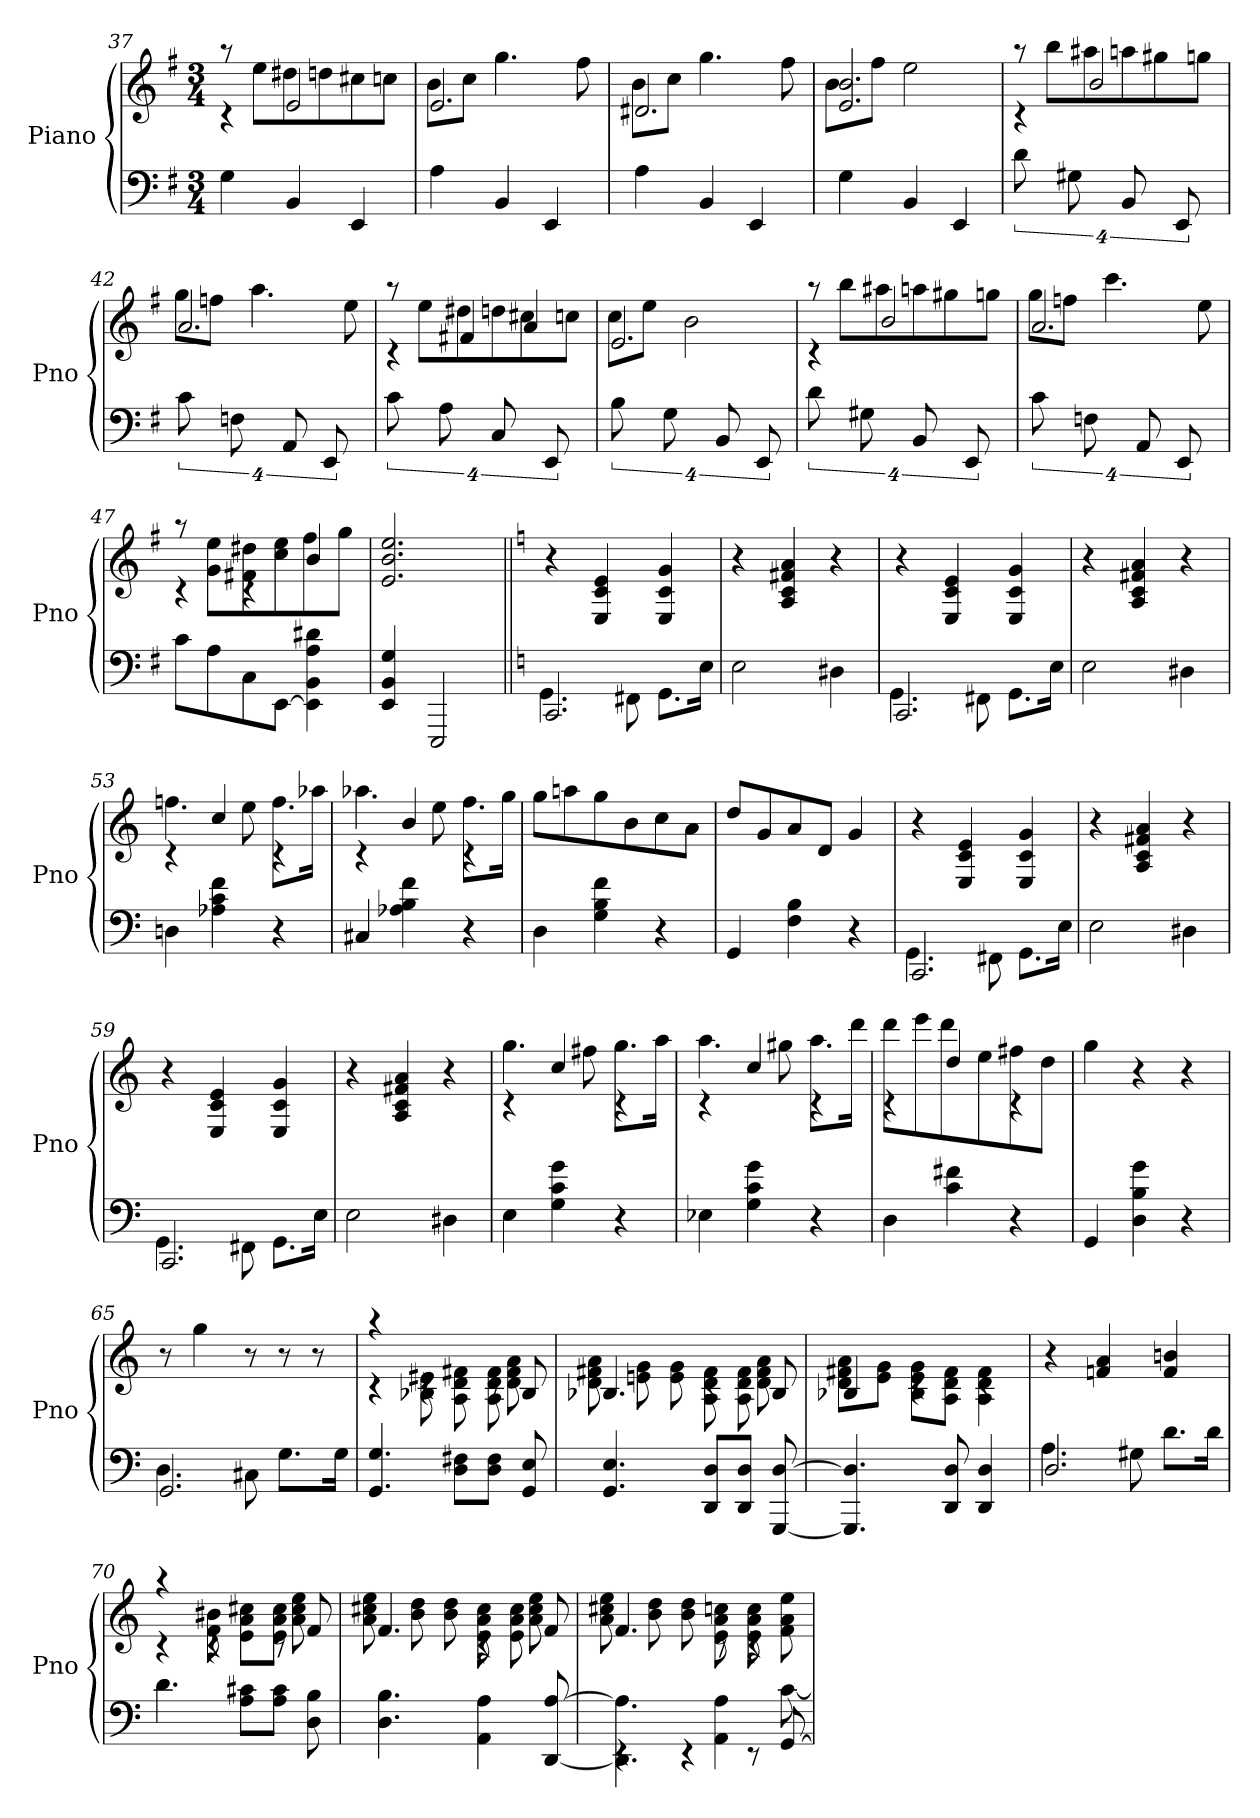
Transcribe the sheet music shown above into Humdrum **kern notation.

**kern	**kern
*part1	*part1
*staff2	*staff1
*I"Piano	*
*I'Pno	*
*clefF4	*clefG2
*k[f#]	*k[f#]
*e:	*e:
*M3/4	*M3/4
=37	=37
*	*^
4G	4rc	8raa
.	.	8eeL
4BB	2e	8dd#X
.	.	8ddn
4EE	.	8cc#X
.	.	8ccnJ
=38	=38	=38
4A	2.e	8bL
.	.	8ccJ
4BB	.	4.gg
4EE	.	.
.	.	8ff#
=39	=39	=39
4A	2.d#X	8bL
.	.	8ccJ
4BB	.	4.gg
4EE	.	.
.	.	8ff#
=40	=40	=40
4G	2.e 2.b	8bL
.	.	8ff#J
4BB	.	2ee
4EE	.	.
=41	=41	=41
16%3d	4rc	8raa
.	.	8bbL
16%3G#X	.	.
.	2b	8aa#X
16%3BB	.	8aan
.	.	8gg#X
16%3EE	.	.
.	.	8ggnJ
=42	=42	=42
16%3c	2.a	8ggL
.	.	8ffnJ
16%3Fn	.	.
.	.	4.aa
16%3AA	.	.
16%3EE	.	.
.	.	8ee
=43	=43	=43
16%3c	4rc	8raa
.	.	8eeL
16%3A	.	.
.	4f#X	8dd#X
16%3C	.	8ddn
.	4a	8cc#X
16%3EE	.	.
.	.	8ccnJ
=44	=44	=44
16%3B	2.e	8ccL
.	.	8eeJ
16%3G	.	.
.	.	2b
16%3BB	.	.
16%3EE	.	.
=45	=45	=45
16%3d	4rc	8raa
.	.	8bbL
16%3G#X	.	.
.	2b	8aa#X
16%3BB	.	8aan
.	.	8gg#X
16%3EE	.	.
.	.	8ggnJ
=46	=46	=46
16%3c	2.a	8ggL
.	.	8ffnJ
16%3Fn	.	.
.	.	4.ccc
16%3AA	.	.
16%3EE	.	.
.	.	8ee
=47	=47	=47
8cL	4rc	8raa
8A	.	8g 8eeL
8C	4rc	8f#X 8dd#X
[8EEJ	.	8cc 8ee
4EE] 4BB 4A 4d#X	4b	8ff#
.	.	8ggJ
*	*v	*v
=48	=48
4EE 4BB 4G	2.e 2.b 2.ee
2EEE	.
=49||	=49||
*k[]	*k[]
*^	*
2.CC	4.GG	4r
.	.	4E 4c 4e
.	8FF#X	.
.	8.GGL	4E 4c 4g
.	16EJk	.
*v	*v	*
=50	=50
2E	4r
.	4A 4c 4f#X 4a
4D#X	4r
=51	=51
*^	*
2.CC	4.GG	4r
.	.	4E 4c 4e
.	8FF#X	.
.	8.GGL	4E 4c 4g
.	16EJk	.
*v	*v	*
=52	=52
2E	4r
.	4A 4c 4f#X 4a
4D#X	4r
=53	=53
*	*^
4Dn	4rc	4.ffn
4A-X 4c 4f	4cc	.
.	.	8ee
4r	4rc	8.ffL
.	.	16aa-XJk
=54	=54	=54
4C#X	4rc	4.aa-X
4A-X 4B 4f	4b	.
.	.	8ee
4r	4rc	8.ffL
.	.	16ggJk
*	*v	*v
=55	=55
4D	8ggL
.	8aan
4G 4B 4f	8gg
.	8b
4r	8cc
.	8aJ
=56	=56
4GG	8ddL
.	8g
4F 4B	8a
.	8dJ
4r	4g
=57	=57
*^	*
2.CC	4.GG	4r
.	.	4E 4c 4e
.	8FF#X	.
.	8.GGL	4E 4c 4g
.	16EJk	.
*v	*v	*
=58	=58
2E	4r
.	4A 4c 4f#X 4a
4D#X	4r
=59	=59
*^	*
2.CC	4.GG	4r
.	.	4E 4c 4e
.	8FF#X	.
.	8.GGL	4E 4c 4g
.	16EJk	.
*v	*v	*
=60	=60
2E	4r
.	4A 4c 4f#X 4a
4D#X	4r
=61	=61
*	*^
4E	4rc	4.gg
4G 4c 4g	4cc	.
.	.	8ff#X
4r	4rc	8.ggL
.	.	16aaJk
=62	=62	=62
4E-X	4rc	4.aa
4G 4c 4g	4cc	.
.	.	8gg#X
4r	4rc	8.aaL
.	.	16dddJk
=63	=63	=63
4D	4rc	8dddL
.	.	8eee
4c 4f#X	4dd	8ddd
.	.	8ee
4r	4rc	8ff#X
.	.	8ddJ
*	*v	*v
=64	=64
4GG	4gg
4D 4B 4g	4r
4r	4r
=65	=65
*^	*
2.GG	4.D	8r
.	.	4gg
.	8C#X	8r
.	8.GL	8r
.	.	8r
.	16GJk	.
*v	*v	*
=66	=66
*	*^
4.GG 4.G	4rc	4raa
.	4rc	8B-X 8e#X
8D 8F#XL	.	8A 8d 8f#X
8D 8F#J	8rc	8A 8d 8f#
8GG 8E	8B-	8d 8f# 8a
=67	=67	=67
4.GG 4.E	4.B-X	8d 8f#X 8a
.	.	8en 8g
.	.	8e 8g
8DD 8DL	4rc	8A 8d 8f#
8DD 8DJ	.	8A 8d 8f#
[8GGG [8D	8B-	8d 8f# 8a
=68	=68	=68
4.GGG] 4.D]	4B-X	8d 8f#X 8aL
.	.	8e 8gJ
.	4rc	8B- 8e 8gL
8DD 8D	.	8A 8d 8f#J
4DD 4D	4rc	4A 4d 4f#
*	*v	*v
=69	=69
*^	*
2.D	4.A	4r
.	.	4fn 4a
.	8G#X	.
.	8.dL	4f 4bn
.	16dJk	.
*v	*v	*
=70	=70
*	*^
4.d	4rc	4raa
.	4rc	8f 8b#X
8A 8c#XL	.	8e 8a 8cc#XL
8A 8c#J	8rc	8e 8a 8cc#J
8D 8B	8f	8a 8cc# 8ee
=71	=71	=71
4.D 4.B	4.f	8a 8cc#X 8ee
.	.	8b 8dd
.	.	8b 8dd
4AA 4A	4rc	8e 8a 8cc#
.	.	8e 8a 8cc#
[8DD [8A	8f	8a 8cc# 8ee
=72	=72	=72
*^	*	*
4rEE	4.DD] 4.A]	4.f	8a 8cc#X 8ee
.	.	.	8b 8dd
4rEE	.	.	8b 8dd
.	4AA 4A	8rc	8e 8a 8ccn
8rEE	.	4rc	8e 8a 8cc
[8GG	[8c	.	8f 8a 8ee
*v	*v	*	*
*	*v	*v
=	=
*-	*-
